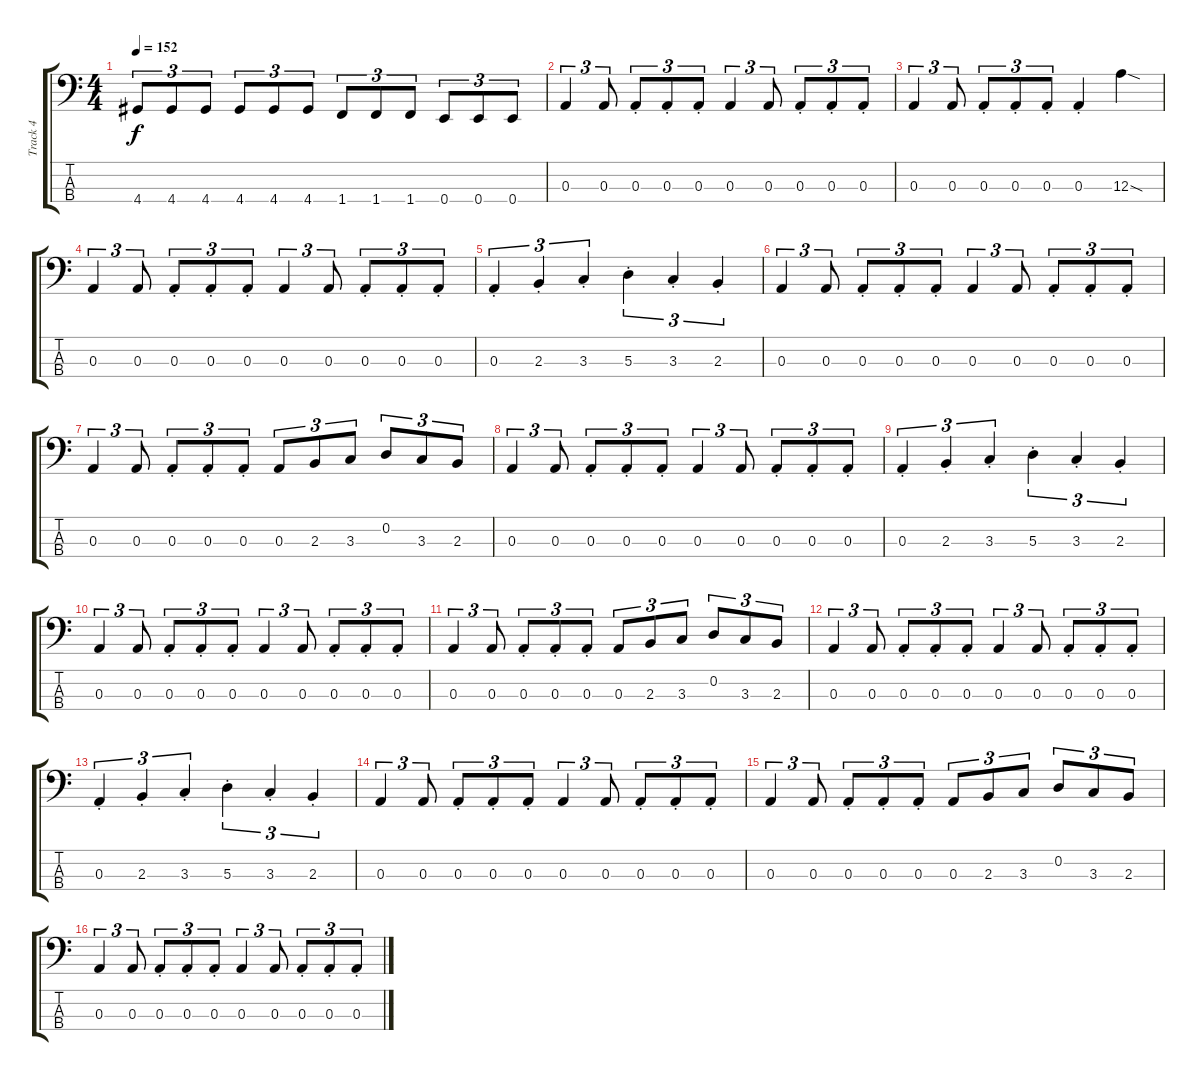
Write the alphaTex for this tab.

\track ("Track 4" "Track 4") {instrument electricbassfinger}
\staff {score tabs}
\tuning (G2 D2 A1 E1) {hide}
\ts (4 4)
\tempo 152
\clef f4
\ks c
4.4.8{tu (3 2) dy f} 4.4.8{tu (3 2)} 4.4.8{tu (3 2)} 4.4.8{tu (3 2)} 4.4.8{tu (3 2)} 4.4.8{tu (3 2)} 1.4.8{tu (3 2)} 1.4.8{tu (3 2)} 1.4.8{tu (3 2)} 0.4.8{tu (3 2)} 0.4.8{tu (3 2)} 0.4.8{tu (3 2)} |
0.3.4{tu (3 2)} 0.3.8{tu (3 2)} 0.3{st}.8{tu (3 2)} 0.3{st}.8{tu (3 2)} 0.3{st}.8{tu (3 2)} 0.3.4{tu (3 2)} 0.3.8{tu (3 2)} 0.3{st}.8{tu (3 2)} 0.3{st}.8{tu (3 2)} 0.3{st}.8{tu (3 2)} |
0.3.4{tu (3 2)} 0.3.8{tu (3 2)} 0.3{st}.8{tu (3 2)} 0.3{st}.8{tu (3 2)} 0.3{st}.8{tu (3 2)} 0.3{st}.4 12.3{sod}.4 |
0.3.4{tu (3 2)} 0.3.8{tu (3 2)} 0.3{st}.8{tu (3 2)} 0.3{st}.8{tu (3 2)} 0.3{st}.8{tu (3 2)} 0.3.4{tu (3 2)} 0.3.8{tu (3 2)} 0.3{st}.8{tu (3 2)} 0.3{st}.8{tu (3 2)} 0.3{st}.8{tu (3 2)} |
0.3{st}.4{tu (3 2)} 2.3{st}.4{tu (3 2)} 3.3{st}.4{tu (3 2)} 5.3{st}.4{tu (3 2)} 3.3{st}.4{tu (3 2)} 2.3{st}.4{tu (3 2)} |
0.3.4{tu (3 2)} 0.3.8{tu (3 2)} 0.3{st}.8{tu (3 2)} 0.3{st}.8{tu (3 2)} 0.3{st}.8{tu (3 2)} 0.3.4{tu (3 2)} 0.3.8{tu (3 2)} 0.3{st}.8{tu (3 2)} 0.3{st}.8{tu (3 2)} 0.3{st}.8{tu (3 2)} |
0.3.4{tu (3 2)} 0.3.8{tu (3 2)} 0.3{st}.8{tu (3 2)} 0.3{st}.8{tu (3 2)} 0.3{st}.8{tu (3 2)} 0.3.8{tu (3 2)} 2.3.8{tu (3 2)} 3.3.8{tu (3 2)} 0.2.8{tu (3 2)} 3.3.8{tu (3 2)} 2.3.8{tu (3 2)} |
0.3.4{tu (3 2)} 0.3.8{tu (3 2)} 0.3{st}.8{tu (3 2)} 0.3{st}.8{tu (3 2)} 0.3{st}.8{tu (3 2)} 0.3.4{tu (3 2)} 0.3.8{tu (3 2)} 0.3{st}.8{tu (3 2)} 0.3{st}.8{tu (3 2)} 0.3{st}.8{tu (3 2)} |
0.3{st}.4{tu (3 2)} 2.3{st}.4{tu (3 2)} 3.3{st}.4{tu (3 2)} 5.3{st}.4{tu (3 2)} 3.3{st}.4{tu (3 2)} 2.3{st}.4{tu (3 2)} |
0.3.4{tu (3 2)} 0.3.8{tu (3 2)} 0.3{st}.8{tu (3 2)} 0.3{st}.8{tu (3 2)} 0.3{st}.8{tu (3 2)} 0.3.4{tu (3 2)} 0.3.8{tu (3 2)} 0.3{st}.8{tu (3 2)} 0.3{st}.8{tu (3 2)} 0.3{st}.8{tu (3 2)} |
0.3.4{tu (3 2)} 0.3.8{tu (3 2)} 0.3{st}.8{tu (3 2)} 0.3{st}.8{tu (3 2)} 0.3{st}.8{tu (3 2)} 0.3.8{tu (3 2)} 2.3.8{tu (3 2)} 3.3.8{tu (3 2)} 0.2.8{tu (3 2)} 3.3.8{tu (3 2)} 2.3.8{tu (3 2)} |
0.3.4{tu (3 2)} 0.3.8{tu (3 2)} 0.3{st}.8{tu (3 2)} 0.3{st}.8{tu (3 2)} 0.3{st}.8{tu (3 2)} 0.3.4{tu (3 2)} 0.3.8{tu (3 2)} 0.3{st}.8{tu (3 2)} 0.3{st}.8{tu (3 2)} 0.3{st}.8{tu (3 2)} |
0.3{st}.4{tu (3 2)} 2.3{st}.4{tu (3 2)} 3.3{st}.4{tu (3 2)} 5.3{st}.4{tu (3 2)} 3.3{st}.4{tu (3 2)} 2.3{st}.4{tu (3 2)} |
0.3.4{tu (3 2)} 0.3.8{tu (3 2)} 0.3{st}.8{tu (3 2)} 0.3{st}.8{tu (3 2)} 0.3{st}.8{tu (3 2)} 0.3.4{tu (3 2)} 0.3.8{tu (3 2)} 0.3{st}.8{tu (3 2)} 0.3{st}.8{tu (3 2)} 0.3{st}.8{tu (3 2)} |
0.3.4{tu (3 2)} 0.3.8{tu (3 2)} 0.3{st}.8{tu (3 2)} 0.3{st}.8{tu (3 2)} 0.3{st}.8{tu (3 2)} 0.3.8{tu (3 2)} 2.3.8{tu (3 2)} 3.3.8{tu (3 2)} 0.2.8{tu (3 2)} 3.3.8{tu (3 2)} 2.3.8{tu (3 2)} |
0.3.4{tu (3 2)} 0.3.8{tu (3 2)} 0.3{st}.8{tu (3 2)} 0.3{st}.8{tu (3 2)} 0.3{st}.8{tu (3 2)} 0.3.4{tu (3 2)} 0.3.8{tu (3 2)} 0.3{st}.8{tu (3 2)} 0.3{st}.8{tu (3 2)} 0.3{st}.8{tu (3 2)}
